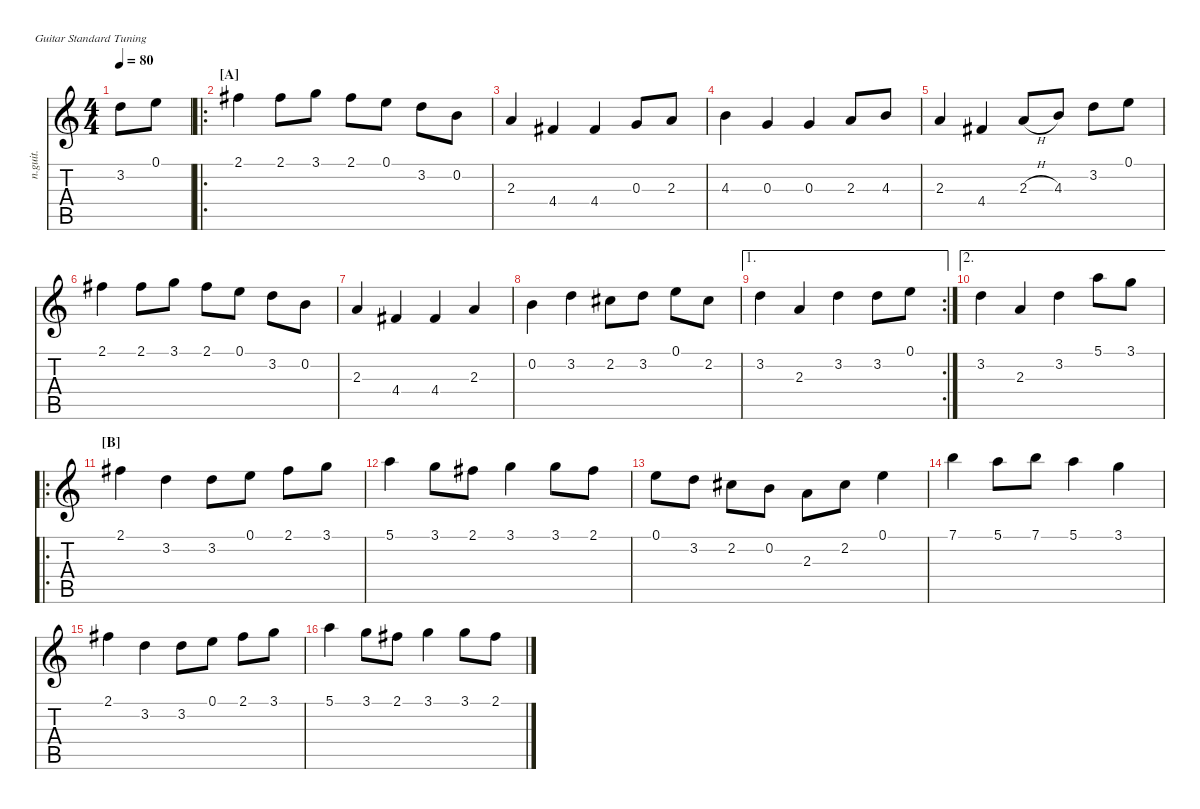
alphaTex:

\defaultSystemsLayout 4
\hideDynamics
\bracketExtendMode nobrackets
\otherSystemsTrackNameOrientation horizontal
\track ("Nylon Guitar" "n.guit.") {defaultSystemsLayout 4 instrument acousticguitarnylon}
\staff {score tabs}
\tuning (E4 B3 G3 D3 A2 E2)
\ts (4 4)
\ac
\tempo 80
\clef g2
\scale
1.15205
\ks c
3.2.8{dy mf instrument acousticguitarnylon beam Down} 0.1.8{beam Down} |
\ro
\section ("A" "")
\scale
0.962368 2.1{acc #}.4{beam Down} 2.1{acc #}.8{beam Down} 3.1.8{beam Down} 2.1{acc #}.8{beam Down} 0.1.8{beam Down} 3.2.8{beam Down} 0.2.8{beam Down} |
\scale
0.942789 2.3.4{beam Up} 4.4{acc #}.4{beam Up} 4.4{acc #}.4{beam Up} 0.3.8{beam Up} 2.3.8{beam Up} |
\scale
0.942789 4.3.4{beam Down} 0.3.4{beam Up} 0.3.4{beam Up} 2.3.8{beam Up} 4.3.8{beam Up} |
\scale
1.099 2.3.4{beam Up} 4.4{acc #}.4{beam Up} 2.3{h}.8{beam Up} 4.3.8{beam Up} 3.2.8{beam Down} 0.1.8{beam Down} |
\scale
0.945947 2.1{acc #}.4{beam Down} 2.1{acc #}.8{beam Down} 3.1.8{beam Down} 2.1{acc #}.8{beam Down} 0.1.8{beam Down} 3.2.8{beam Down} 0.2.8{beam Down} |
\scale
0.977526 2.3.4{beam Up} 4.4{acc #}.4{beam Up} 4.4{acc #}.4{beam Up} 2.3.4{beam Up} |
\scale
0.977526 0.2.4{beam Down} 3.2.4{beam Down} 2.2{acc #}.8{beam Down} 3.2.8{beam Down} 0.1.8{beam Down} 2.2{acc #}.8{beam Down} |
\ae 1
\rc 2
\scale
1.11637 3.2.4{beam Down} 2.3.4{beam Up} 3.2.4{beam Down} 3.2.8{beam Down} 0.1.8{beam Down} |
\ae 2
\scale
0.966474 3.2.4{beam Down} 2.3.4{beam Up} 3.2.4{beam Down} 5.1.8{beam Down} 3.1.8{beam Down} |
\ro
\section ("B" "")
\scale
0.968368 2.1{acc #}.4{beam Down} 3.2.4{beam Down} 3.2.8{beam Down} 0.1.8{beam Down} 2.1{acc #}.8{beam Down} 3.1.8{beam Down} |
\scale
0.948789 5.1.4{beam Down} 3.1.8{beam Down} 2.1{acc #}.8{beam Down} 3.1.4{beam Down} 3.1.8{beam Down} 2.1{acc #}.8{beam Down} |
\scale
1.099 0.1.8{beam Down} 3.2.8{beam Down} 2.2{acc #}.8{beam Down} 0.2.8{beam Down} 2.3.8{beam Down} 2.2{acc #}.8{beam Down} 0.1.4{beam Down} |
\scale
0.977526 7.1.4{beam Down} 5.1.8{beam Down} 7.1.8{beam Down} 5.1.4{beam Down} 3.1.4{beam Down} |
\scale
0.945947 2.1{acc #}.4{beam Down} 3.2.4{beam Down} 3.2.8{beam Down} 0.1.8{beam Down} 2.1{acc #}.8{beam Down} 3.1.8{beam Down} |
\scale
0.977526 5.1.4{beam Down} 3.1.8{beam Down} 2.1{acc #}.8{beam Down} 3.1.4{beam Down} 3.1.8{beam Down} 2.1{acc #}.8{beam Down}
